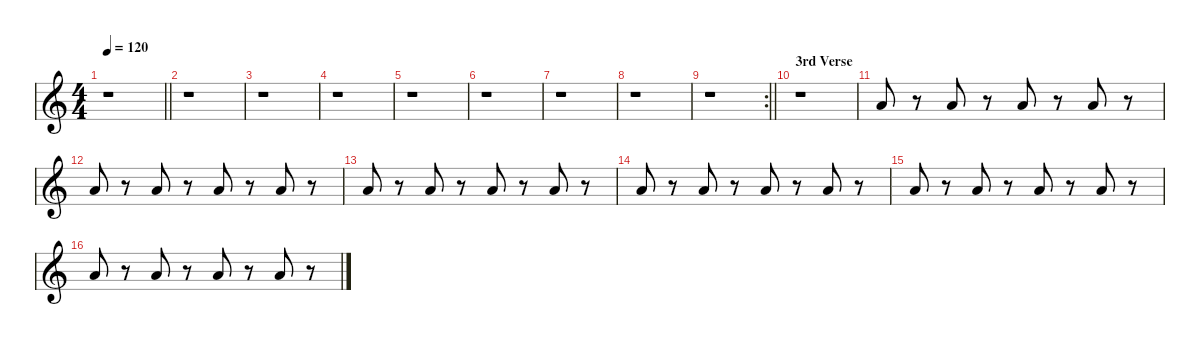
\defaultSystemsLayout 4
\hideDynamics
\bracketExtendMode nobrackets
\singleTrackTrackNamePolicy hidden
\multiTrackTrackNamePolicy hidden
\otherSystemsTrackNameOrientation horizontal
\track ("Backing Vocals" "chr.") {instrument voiceoohs}
\staff {score}
\tuning (E4 B3 G3 D3 A2 E2)
\ts (4 4)
\tempo 120
\clef g2
\barLineRight lightlight
\ks c
r.1{dy f beam Down} |
r.1{beam Down} |
r.1{beam Down} |
r.1{beam Down} |
r.1{beam Down} |
r.1{beam Down} |
r.1{beam Down} |
r.1{beam Down} |
\rc 2
\barLineRight lightlight
r.1{beam Down} |
\section ("" "3rd Verse")
r.1{beam Down} |
5.1.8{beam Up} r.8{beam Up} 5.1.8{beam Up} r.8{beam Up} 5.1.8{beam Up} r.8{beam Up} 5.1.8{beam Up} r.8{beam Up} |
5.1.8{beam Up} r.8{beam Up} 5.1.8{beam Up} r.8{beam Up} 5.1.8{beam Up} r.8{beam Up} 5.1.8{beam Up} r.8{beam Up} |
5.1.8{beam Up} r.8{beam Up} 5.1.8{beam Up} r.8{beam Up} 5.1.8{beam Up} r.8{beam Up} 5.1.8{beam Up} r.8{beam Up} |
5.1.8{beam Up} r.8{beam Up} 5.1.8{beam Up} r.8{beam Up} 5.1.8{beam Up} r.8{beam Up} 5.1.8{beam Up} r.8{beam Up} |
5.1.8{beam Up} r.8{beam Up} 5.1.8{beam Up} r.8{beam Up} 5.1.8{beam Up} r.8{beam Up} 5.1.8{beam Up} r.8{beam Up} |
5.1.8{beam Up} r.8{beam Up} 5.1.8{beam Up} r.8{beam Up} 5.1.8{beam Up} r.8{beam Up} 5.1.8{beam Up} r.8{beam Up}
